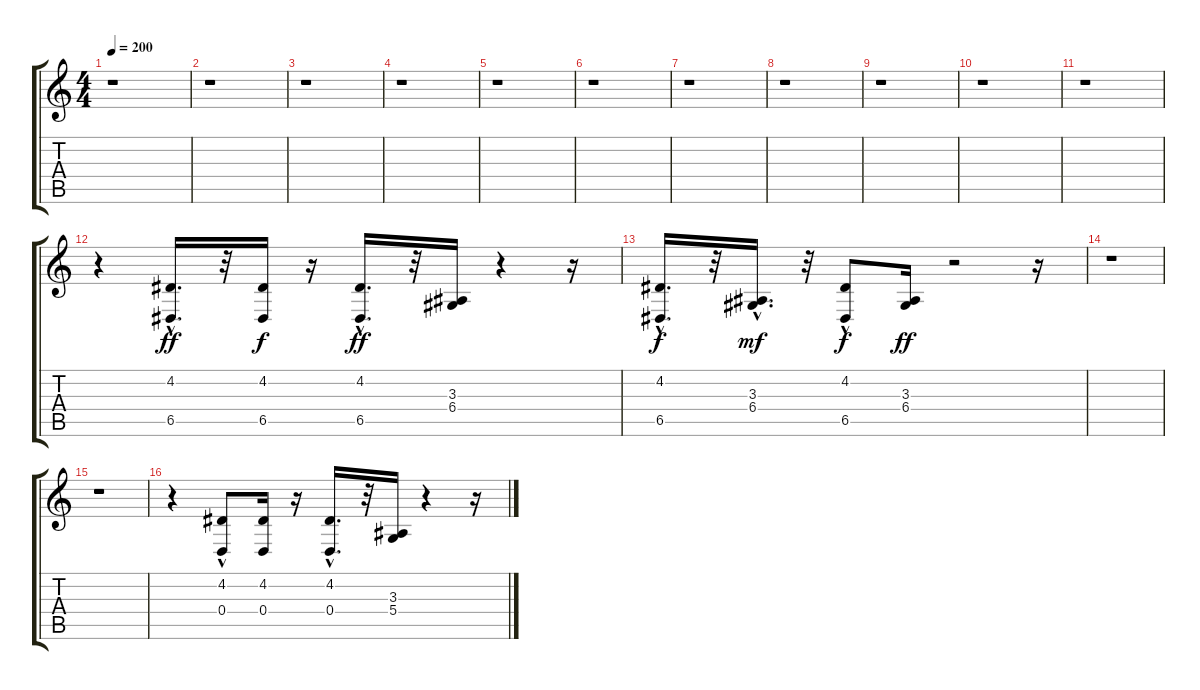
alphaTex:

\track "" {instrument altosax}
\staff {score tabs}
\tuning (E4 B3 G3 D3 A2 E2) {hide}
\ts (4 4)
\tempo 200
\clef g2
\ks c
r.1{dy ff instrument altosax} |
r.1 |
r.1 |
r.1 |
r.1 |
r.1 |
r.1 |
r.1 |
r.1 |
r.1 |
r.1 |
r.4 (4.2{hac} 6.5{hac}).16{d} r.32 (4.2 6.5).16{dy f} r.16 (4.2{hac} 6.5{hac}).16{d dy ff} r.32 (3.3 6.4).16 r.4 r.16 |
(4.2{hac} 6.5{hac}).16{d dy f} r.32 (3.3{hac} 6.4{hac}).16{d dy mf} r.32 (4.2 6.5{hac}).8{dy f} (3.3 6.4).16{dy ff} r.2 r.16 |
r.1 |
r.1 |
r.4 (4.2 0.4{hac}).8 (4.2 0.4).16 r.16 (4.2{hac} 0.4{hac}).16{d} r.32 (3.3 5.4).16 r.4 r.16
